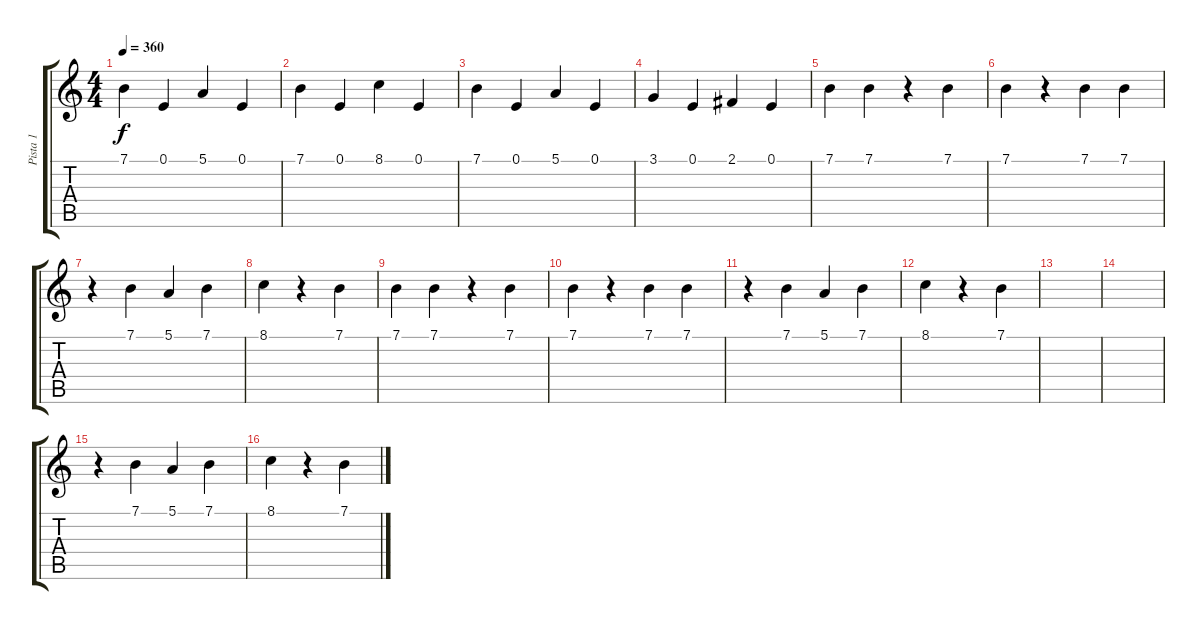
\track ("Pista 1" "Pista 1") {instrument stringensemble1}
\staff {score tabs}
\tuning (E4 B3 G3 D3 A2 E2) {hide}
\ts (4 4)
\tempo 360
\clef g2
\ks c
7.1.4{dy f} 0.1.4 5.1.4 0.1.4 |
7.1.4 0.1.4 8.1.4 0.1.4 |
7.1.4 0.1.4 5.1.4 0.1.4 |
3.1.4 0.1.4 2.1.4 0.1.4 |
7.1.4 7.1.4 r.4 7.1.4 |
7.1.4 r.4 7.1.4 7.1.4 |
r.4 7.1.4 5.1.4 7.1.4 |
8.1.4 r.4 7.1.4 |
7.1.4 7.1.4 r.4 7.1.4 |
7.1.4 r.4 7.1.4 7.1.4 |
r.4 7.1.4 5.1.4 7.1.4 |
8.1.4 r.4 7.1.4 |
|
|
r.4 7.1.4 5.1.4 7.1.4 |
8.1.4 r.4 7.1.4
